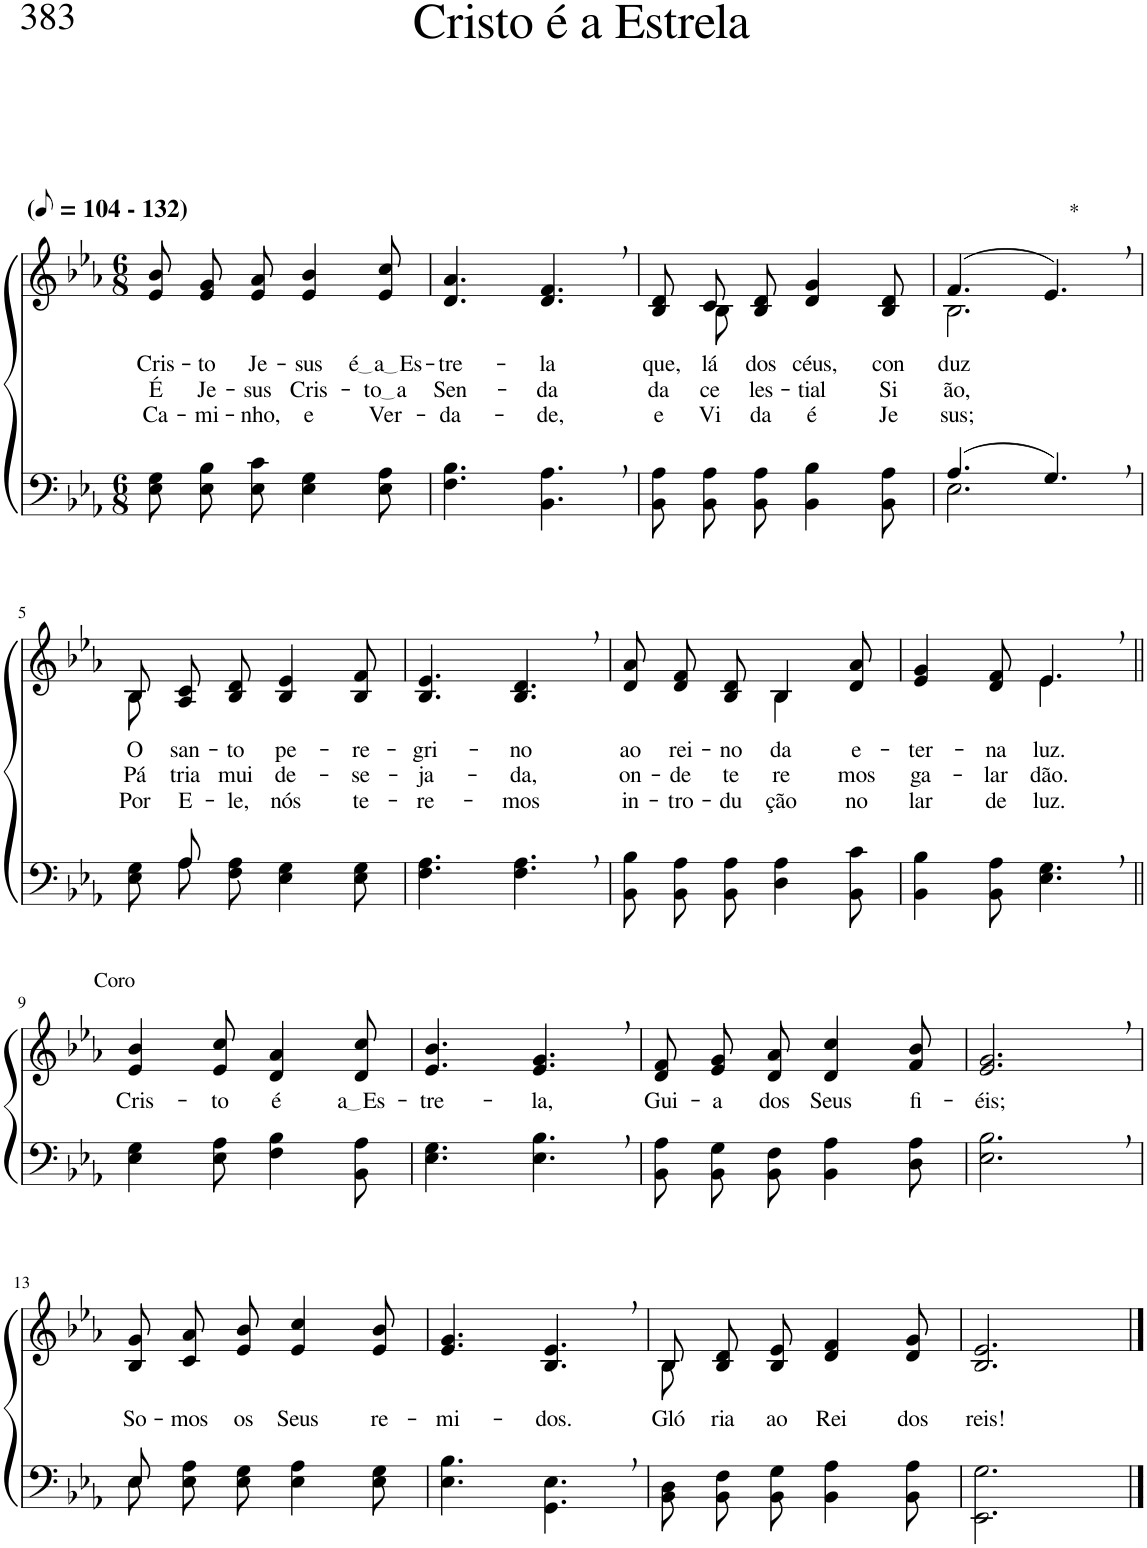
**kern	**kern	**text	**text	**text
*part2	*part1	*part1	*part1	*part1
*staff2	*staff1	*staff1	*staff1	*staff1
*I"Parte III e IV	*I"Parte I e II	*	*	*
*clefF4	*clefG2	*	*	*
*Trd-1c-2	*Trd-1c-2	*	*	*
*k[b-e-a-]	*k[b-e-a-]	*	*	*
*M6/8	*M6/8	*	*	*
*MM52	*MM52	*	*	*
=1	=1	=1	=1	=1
!	!LO:TX:a:B:t=(	!	!	!
!	!LO:TX:a:B:t=- 132)	!	!	!
!	!	!LO:LY:b	!LO:LY:b	!LO:LY:b
8E-\ 8G\L	8e-/ 8b-/L	Cris-	É	Ca-
!	!	!LO:LY:b	!LO:LY:b	!LO:LY:b
8E-\ 8B-\	8e-/ 8g/	-to	Je-	-mi-
!	!	!LO:LY:b	!LO:LY:b	!LO:LY:b
8E-\ 8c\J	8e-/ 8a-/J	Je-	-sus	-nho,
!	!	!LO:LY:b	!LO:LY:b	!LO:LY:b
4E-\ 4G\	4e-/ 4b-/	-sus	Cris-	e
!	!	!LO:LY:b	!LO:LY:b	!LO:LY:b
8E-\ 8A-\	8e-/ 8cc/	é a Es	to a	Ver-
=2	=2	=2	=2	=2
!	!	!LO:LY:b	!LO:LY:b	!LO:LY:b
4.F\ 4.B-\	4.d/ 4.a-/	-tre-	Sen-	-da-
!	!	!LO:LY:b	!LO:LY:b	!LO:LY:b
4.BB-\, 4.A-\,	4.d/, 4.f/,	-la	-da	-de,
=3	=3	=3	=3	=3
!	!	!LO:LY:b	!LO:LY:b	!LO:LY:b
*	*^	*	*	*
8BB-\ 8A-\L	8B-/ 8d/L	8ryy	que,	da	e
!	!	!	!LO:LY:b	!LO:LY:b	!LO:LY:b
8BB-\ 8A-\	8c/	8B-\	lá	ce-	Vi-
!	!	!	!LO:LY:b	!LO:LY:b	!LO:LY:b
8BB-\ 8A-\J	8B-/ 8d/J	2ryy	dos	-les-	-da
!	!	!	!LO:LY:b	!LO:LY:b	!LO:LY:b
4BB-\ 4B-\	4d/ 4g/	.	céus,	-tial	é
!	!	!	!LO:LY:b	!LO:LY:b	!LO:LY:b
8BB-\ 8A-\	8B-/ 8d/	.	con-	Si-	Je-
=4	=4	=4	=4	=4	=4
*^	*	*	*	*	*
!	!	!	!	!LO:LY:b	!LO:LY:b	!LO:LY:b
(4.A-/	2.E-\	(4.f/	2.B-\	-duz	-ão,	-sus;
!	!	!LO:TX:a:t=*	!	!	!	!
4.G,/)	.	4.e-,/)	.	.	.	.
!!LO:LB:g=z	!!
=5	=5	=5	=5	=5	=5	=5
!	!	!	!	!LO:LY:b	!LO:LY:b	!LO:LY:b
8ryy	8E-\ 8G\L	8B-/L	8B-\	O	Pá-	Por
!	!	!	!	!LO:LY:b	!LO:LY:b	!LO:LY:b
8A-/	8A-\	8A-/ 8c/	2ryy	san-	-tria	E-
!	!	!	!	!LO:LY:b	!LO:LY:b	!LO:LY:b
2ryy	8F\ 8A-\J	8B-/ 8d/J	.	-to	mui	-le,
!	!	!	!	!LO:LY:b	!LO:LY:b	!LO:LY:b
.	4E-\ 4G\	4B-/ 4e-/	.	pe-	de-	nós
!	!	!	!	!LO:LY:b	!LO:LY:b	!LO:LY:b
.	8E-\ 8G\	8B-/ 8f/	8ryy	-re-	-se-	te-
=6	=6	=6	=6	=6	=6	=6
!	!	!	!	!LO:LY:b	!LO:LY:b	!LO:LY:b
*v	*v	*	*	*	*	*
*	*v	*v	*	*	*
4.F\ 4.A-\	4.B-/ 4.e-/	-gri-	-ja-	-re-
!	!	!LO:LY:b	!LO:LY:b	!LO:LY:b
4.F\, 4.A-\,	4.B-/, 4.d/,	-no	-da,	-mos
=7	=7	=7	=7	=7
!	!	!LO:LY:b	!LO:LY:b	!LO:LY:b
*	*^	*	*	*
8BB-\ 8B-\L	8d/ 8a-/L	4.ryy	ao	on-	in-
!	!	!	!LO:LY:b	!LO:LY:b	!LO:LY:b
8BB-\ 8A-\	8d/ 8f/	.	rei-	-de	-tro-
!	!	!	!LO:LY:b	!LO:LY:b	!LO:LY:b
8BB-\ 8A-\J	8B-/ 8d/J	.	-no	te-	-du-
!	!	!	!LO:LY:b	!LO:LY:b	!LO:LY:b
4D\ 4A-\	4B-/	4B-\	da	-re-	-ção
!	!	!	!LO:LY:b	!LO:LY:b	!LO:LY:b
8BB-\ 8c\	8d/ 8a-/	8ryy	e-	-mos	no
=8	=8	=8	=8	=8	=8
!	!	!	!LO:LY:b	!LO:LY:b	!LO:LY:b
4BB-\ 4B-\	4e-/ 4g/	4.ryy	-ter-	ga-	lar
!	!	!	!LO:LY:b	!LO:LY:b	!LO:LY:b
8BB-\ 8A-\	8d/ 8f/	.	-na	-lar-	de
!	!	!	!LO:LY:b	!LO:LY:b	!LO:LY:b
4.E-\, 4.G\,	4.e-,/	4.e-\	luz.	-dão.	luz.
!!LO:LB:g=z
=9||	=9||	=9||	=9||	=9||	=9||
!	!LO:TX:a:t=Coro	!	!	!	!
!	!	!	!LO:LY:b	!	!
*	*v	*v	*	*	*
4E-\ 4G\	4e-/ 4b-/	Cris-	.	.
!	!	!LO:LY:b	!	!
8E-\ 8A-\	8e-/ 8cc/	-to	.	.
!	!	!LO:LY:b	!	!
4F\ 4B-\	4d/ 4a-/	é	.	.
!	!	!LO:LY:b	!	!
8BB-\ 8A-\	8d/ 8cc/	a Es	.	.
=10	=10	=10	=10	=10
!	!	!LO:LY:b	!	!
4.E-\ 4.G\	4.e-/ 4.b-/	-tre-	.	.
!	!	!LO:LY:b	!	!
4.E-\, 4.B-\,	4.e-/, 4.g/,	-la,	.	.
=11	=11	=11	=11	=11
!	!	!LO:LY:b	!	!
8BB-\ 8A-\L	8d/ 8f/L	Gui-	.	.
!	!	!LO:LY:b	!	!
8BB-\ 8G\	8e-/ 8g/	-a	.	.
!	!	!LO:LY:b	!	!
8BB-\ 8F\J	8d/ 8a-/J	dos	.	.
!	!	!LO:LY:b	!	!
4BB-\ 4A-\	4d/ 4cc/	Seus	.	.
!	!	!LO:LY:b	!	!
8D\ 8A-\	8f/ 8b-/	fi-	.	.
=12	=12	=12	=12	=12
!	!	!LO:LY:b	!	!
2.E-\, 2.B-\,	2.e-/, 2.g/,	-éis;	.	.
!!LO:LB:g=z
=13	=13	=13	=13	=13
*^	*	*	*	*
!	!	!	!LO:LY:b	!	!
8E-\L	8E-/	8B-/ 8g/L	So-	.	.
!	!	!	!LO:LY:b	!	!
8E-\ 8A-\	2ryy	8c/ 8a-/	-mos	.	.
!	!	!	!LO:LY:b	!	!
8E-\ 8G\J	.	8e-/ 8b-/J	os	.	.
!	!	!	!LO:LY:b	!	!
4E-\ 4A-\	.	4e-/ 4cc/	Seus	.	.
!	!	!	!LO:LY:b	!	!
8E-\ 8G\	8ryy	8e-/ 8b-/	re-	.	.
=14	=14	=14	=14	=14	=14
!	!	!	!LO:LY:b	!	!
*v	*v	*	*	*	*
4.E-\ 4.B-\	4.e-/ 4.g/	-mi-	.	.
!	!	!LO:LY:b	!	!
4.GG\, 4.E-\,	4.B-/, 4.e-/,	-dos.	.	.
=15	=15	=15	=15	=15
*	*^	*	*	*
!	!	!	!LO:LY:b	!	!
8BB-\ 8D\L	8B-/L	8B-\	Gló-	.	.
!	!	!	!LO:LY:b	!	!
8BB-\ 8F\	8B-/ 8d/	2ryy	-ria	.	.
!	!	!	!LO:LY:b	!	!
8BB-\ 8G\J	8B-/ 8e-/J	.	ao	.	.
!	!	!	!LO:LY:b	!	!
4BB-\ 4A-\	4d/ 4f/	.	Rei	.	.
!	!	!	!LO:LY:b	!	!
8BB-\ 8A-\	8d/ 8g/	8ryy	dos	.	.
=16	=16	=16	=16	=16	=16
!	!	!	!LO:LY:b	!	!
*	*v	*v	*	*	*
2.EE-\ 2.G\	2.B-/ 2.e-/	reis!	.	.
==	==	==	==	==
*-	*-	*-	*-	*-
